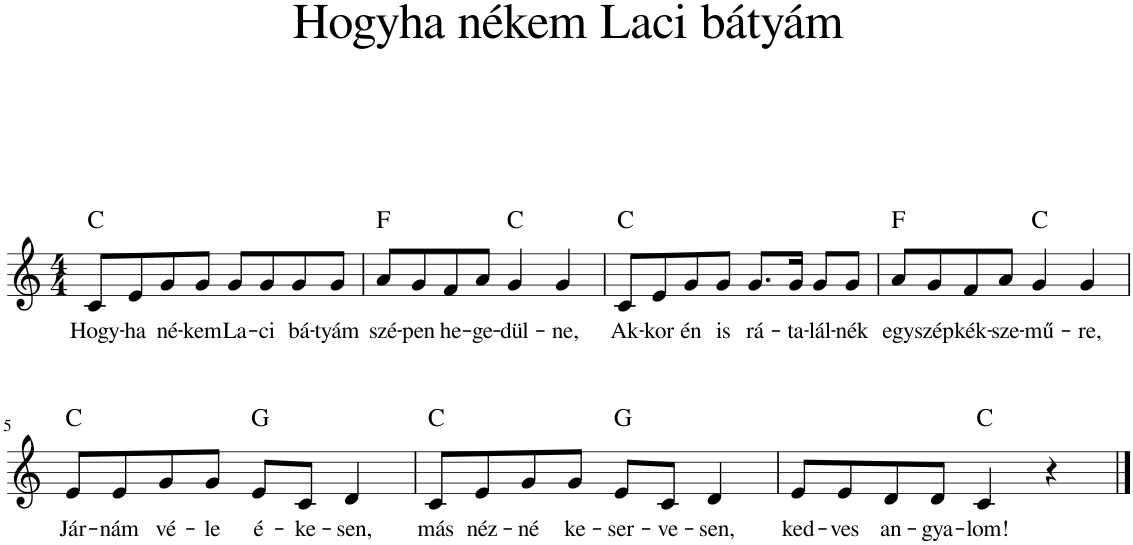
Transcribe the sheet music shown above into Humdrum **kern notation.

**kern	**text	**harte
*part1	*part1	*part1
*staff1	*staff1	*
*I"Piano	*	*
*I'Pno.	*	*
*clefG2	*	*
*k[]	*	*
*M4/4	*	*
=1	=1	=1
!	!LO:LY:b	!
8c/L	Hogy-	C:maj
!	!LO:LY:b	!
8e/	-ha	.
!	!LO:LY:b	!
8g/	né-	.
!	!LO:LY:b	!
8g/J	-kem	.
!	!LO:LY:b	!
8g/L	La-	.
!	!LO:LY:b	!
8g/	-ci	.
!	!LO:LY:b	!
8g/	bá-	.
!	!LO:LY:b	!
8g/J	-tyám	.
=2	=2	=2
!	!LO:LY:b	!
8a/L	szé-	F:maj
!	!LO:LY:b	!
8g/	-pen	.
!	!LO:LY:b	!
8f/	he-	.
!	!LO:LY:b	!
8a/J	-ge-	.
!	!LO:LY:b	!
4g/	-dül-	C:maj
!	!LO:LY:b	!
4g/	-ne,	.
=3	=3	=3
!	!LO:LY:b	!
8c/L	Ak-	C:maj
!	!LO:LY:b	!
8e/	-kor	.
!	!LO:LY:b	!
8g/	én	.
!	!LO:LY:b	!
8g/J	is	.
!	!LO:LY:b	!
8.g/L	rá-	.
!	!LO:LY:b	!
16g/Jk	-ta-	.
!	!LO:LY:b	!
8g/L	-lál-	.
!	!LO:LY:b	!
8g/J	-nék	.
=4	=4	=4
!	!LO:LY:b	!
8a/L	egy	F:maj
!	!LO:LY:b	!
8g/	szép	.
!	!LO:LY:b	!
8f/	kék-	.
!	!LO:LY:b	!
8a/J	-sze-	.
!	!LO:LY:b	!
4g/	-mű-	C:maj
!	!LO:LY:b	!
4g/	-re,	.
!!LO:LB:g=z
=5	=5	=5
!	!LO:LY:b	!
8e/L	Jár-	C:maj
!	!LO:LY:b	!
8e/	-nám	.
!	!LO:LY:b	!
8g/	vé-	.
!	!LO:LY:b	!
8g/J	-le	.
!	!LO:LY:b	!
8e/L	é-	G:maj
!	!LO:LY:b	!
8c/J	-ke-	.
!	!LO:LY:b	!
4d/	-sen,	.
=6	=6	=6
!	!LO:LY:b	!
8c/L	más	C:maj
!	!LO:LY:b	!
8e/	néz-	.
!	!LO:LY:b	!
8g/	-né	.
!	!LO:LY:b	!
8g/J	ke-	.
!	!LO:LY:b	!
8e/L	-ser-	G:maj
!	!LO:LY:b	!
8c/J	-ve-	.
!	!LO:LY:b	!
4d/	-sen,	.
=7	=7	=7
!	!LO:LY:b	!
8e/L	ked-	.
!	!LO:LY:b	!
8e/	-ves	.
!	!LO:LY:b	!
8d/	an-	.
!	!LO:LY:b	!
8d/J	-gya-	.
!	!LO:LY:b	!
4c/	-lom!	C:maj
4r	.	.
==	==	==
*-	*-	*-
